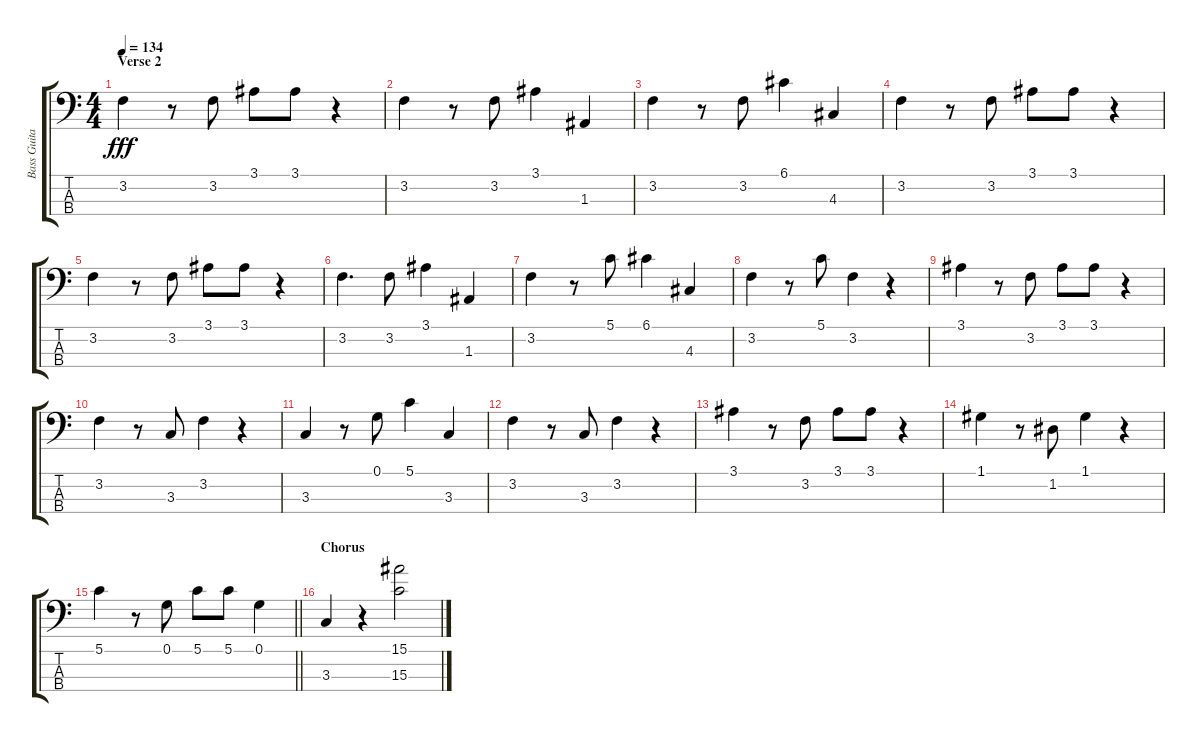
\track ("Bass Guitar    " "Bass Guita") {instrument electricbasspick}
\staff {score tabs}
\tuning (G2 D2 A1 E1) {hide}
\ts (4 4)
\section ("" "Verse 2")
\tempo 134
\clef f4
\ks c
3.2.4{dy fff} r.8 3.2.8 3.1.8 3.1.8 r.4 |
3.2.4 r.8 3.2.8 3.1.4 1.3.4 |
3.2.4 r.8 3.2.8 6.1.4 4.3.4 |
3.2.4 r.8 3.2.8 3.1.8 3.1.8 r.4 |
3.2.4 r.8 3.2.8 3.1.8 3.1.8 r.4 |
3.2.4{d} 3.2.8 3.1.4 1.3.4 |
3.2.4 r.8 5.1.8 6.1.4 4.3.4 |
3.2.4 r.8 5.1.8 3.2.4 r.4 |
3.1.4 r.8 3.2.8 3.1.8 3.1.8 r.4 |
3.2.4 r.8 3.3.8 3.2.4 r.4 |
3.3.4 r.8 0.1.8 5.1.4 3.3.4 |
3.2.4 r.8 3.3.8 3.2.4 r.4 |
3.1.4 r.8 3.2.8 3.1.8 3.1.8 r.4 |
1.1.4 r.8 1.2.8 1.1.4 r.4 |
\barLineRight lightlight
5.1.4 r.8 0.1.8 5.1.8 5.1.8 0.1.4 |
\section ("" "Chorus")
3.3.4 r.4 (15.1 15.3).2
